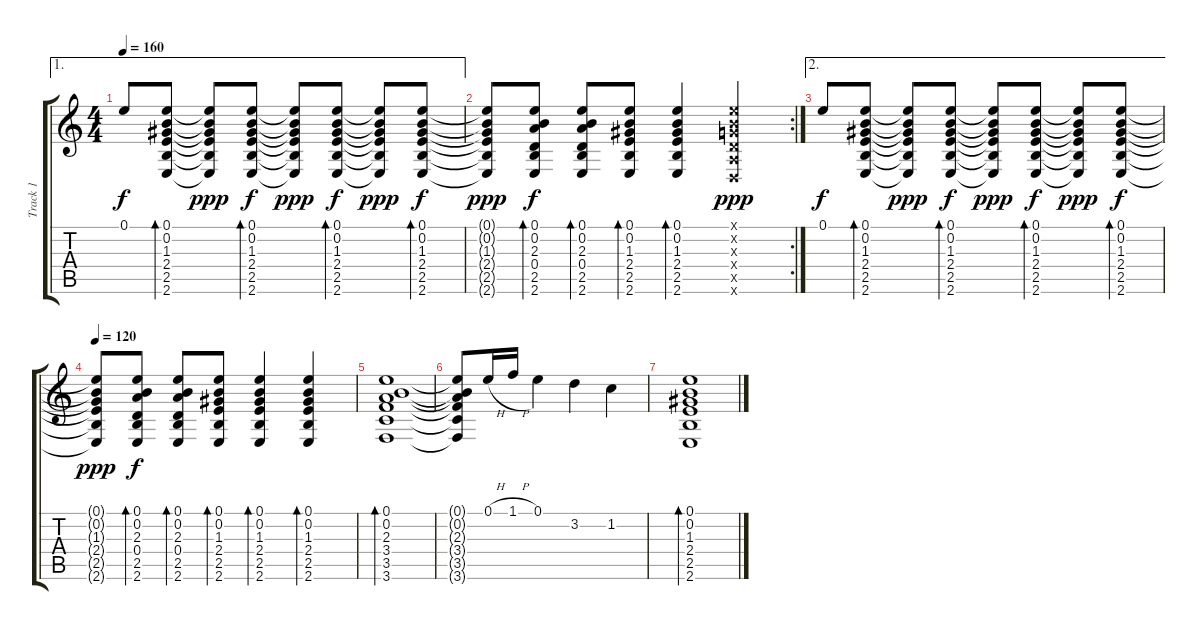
\track ("Track 1" "Track 1") {instrument acousticguitarnylon}
\staff {score tabs}
\tuning (E4 B3 G3 D3 A2 D2) {hide}
\ae 1
\ts (4 4)
\tempo 160
\clef g2
\ks c
0.1.8{dy f} (0.1 0.2 1.3 2.4 2.5 2.6).8{bd 30} (0.1{t} 0.2{t} 1.3{t} 2.4{t} 2.5{t} 2.6{t}).8{dy ppp} (0.1 0.2 1.3 2.4 2.5 2.6).8{bd 30 dy f} (0.1{t} 0.2{t} 1.3{t} 2.4{t} 2.5{t} 2.6{t}).8{dy ppp} (0.1 0.2 1.3 2.4 2.5 2.6).8{bd 30 dy f} (0.1{t} 0.2{t} 1.3{t} 2.4{t} 2.5{t} 2.6{t}).8{dy ppp} (0.1 0.2 1.3 2.4 2.5 2.6).8{bd 30 dy f} |
\rc 2
(0.1{t} 0.2{t} 1.3{t} 2.4{t} 2.5{t} 2.6{t}).8{dy ppp} (0.1 0.2 2.3 0.4 2.5 2.6).8{bd 30 dy f} (0.1 0.2 2.3 0.4 2.5 2.6).8{bd 30} (0.1 0.2 1.3 2.4 2.5 2.6).8{bd 30} (0.1 0.2 1.3 2.4 2.5 2.6).4{bd 30} (0.1{x} 0.2{x} 0.3{x} 0.4{x} 0.5{x} 0.6{x}).4{dy ppp} |
\ae 2
0.1.8{dy f} (0.1 0.2 1.3 2.4 2.5 2.6).8{bd 30} (0.1{t} 0.2{t} 1.3{t} 2.4{t} 2.5{t} 2.6{t}).8{dy ppp} (0.1 0.2 1.3 2.4 2.5 2.6).8{bd 30 dy f} (0.1{t} 0.2{t} 1.3{t} 2.4{t} 2.5{t} 2.6{t}).8{dy ppp} (0.1 0.2 1.3 2.4 2.5 2.6).8{bd 30 dy f} (0.1{t} 0.2{t} 1.3{t} 2.4{t} 2.5{t} 2.6{t}).8{dy ppp} (0.1 0.2 1.3 2.4 2.5 2.6).8{bd 30 dy f} |
\tempo 120
(0.1{t} 0.2{t} 1.3{t} 2.4{t} 2.5{t} 2.6{t}).8{dy ppp} (0.1 0.2 2.3 0.4 2.5 2.6).8{bd 30 dy f} (0.1 0.2 2.3 0.4 2.5 2.6).8{bd 30} (0.1 0.2 1.3 2.4 2.5 2.6).8{bd 30} (0.1 0.2 1.3 2.4 2.5 2.6).4{bd 30} (0.1 0.2 1.3 2.4 2.5 2.6).4{bd 120} |
(0.1 0.2 2.3 3.4 3.5 3.6).1{bd 240} |
(0.1{t} 0.2{t} 2.3{t} 3.4{t} 3.5{t} 3.6{t}).8 0.1{h}.16 1.1{h}.16 0.1.4 3.2.4 1.2.4 |
(0.1 0.2 1.3 2.4 2.5 2.6).1{bd 480}
